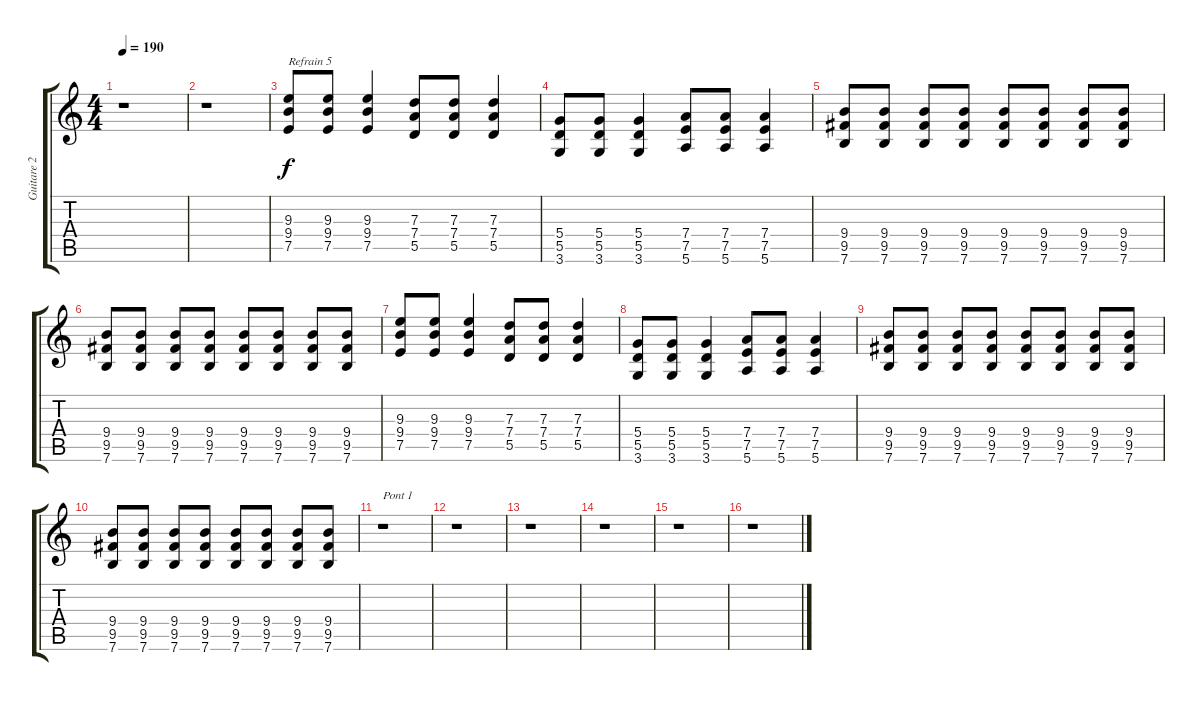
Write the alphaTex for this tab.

\track ("Guitare 2 doublée" "Guitare 2 ") {instrument distortionguitar}
\staff {score tabs}
\tuning (E4 B3 G3 D3 A2 E2) {hide}
\ts (4 4)
\tempo 190
\clef g2
\ks c
r.1{dy f} |
r.1 |
(9.3 9.4 7.5).8{txt "Refrain 5"} (9.3 9.4 7.5).8 (9.3 9.4 7.5).4 (7.3 7.4 5.5).8 (7.3 7.4 5.5).8 (7.3 7.4 5.5).4 |
(5.4 5.5 3.6).8 (5.4 5.5 3.6).8 (5.4 5.5 3.6).4 (7.4 7.5 5.6).8 (7.4 7.5 5.6).8 (7.4 7.5 5.6).4 |
(9.4 9.5 7.6).8 (9.4 9.5 7.6).8 (9.4 9.5 7.6).8 (9.4 9.5 7.6).8 (9.4 9.5 7.6).8 (9.4 9.5 7.6).8 (9.4 9.5 7.6).8 (9.4 9.5 7.6).8 |
(9.4 9.5 7.6).8 (9.4 9.5 7.6).8 (9.4 9.5 7.6).8 (9.4 9.5 7.6).8 (9.4 9.5 7.6).8 (9.4 9.5 7.6).8 (9.4 9.5 7.6).8 (9.4 9.5 7.6).8 |
(9.3 9.4 7.5).8 (9.3 9.4 7.5).8 (9.3 9.4 7.5).4 (7.3 7.4 5.5).8 (7.3 7.4 5.5).8 (7.3 7.4 5.5).4 |
(5.4 5.5 3.6).8 (5.4 5.5 3.6).8 (5.4 5.5 3.6).4 (7.4 7.5 5.6).8 (7.4 7.5 5.6).8 (7.4 7.5 5.6).4 |
(9.4 9.5 7.6).8 (9.4 9.5 7.6).8 (9.4 9.5 7.6).8 (9.4 9.5 7.6).8 (9.4 9.5 7.6).8 (9.4 9.5 7.6).8 (9.4 9.5 7.6).8 (9.4 9.5 7.6).8 |
(9.4 9.5 7.6).8 (9.4 9.5 7.6).8 (9.4 9.5 7.6).8 (9.4 9.5 7.6).8 (9.4 9.5 7.6).8 (9.4 9.5 7.6).8 (9.4 9.5 7.6).8 (9.4 9.5 7.6).8 |
r.1{txt "Pont 1"} |
r.1 |
r.1 |
r.1 |
r.1 |
r.1
